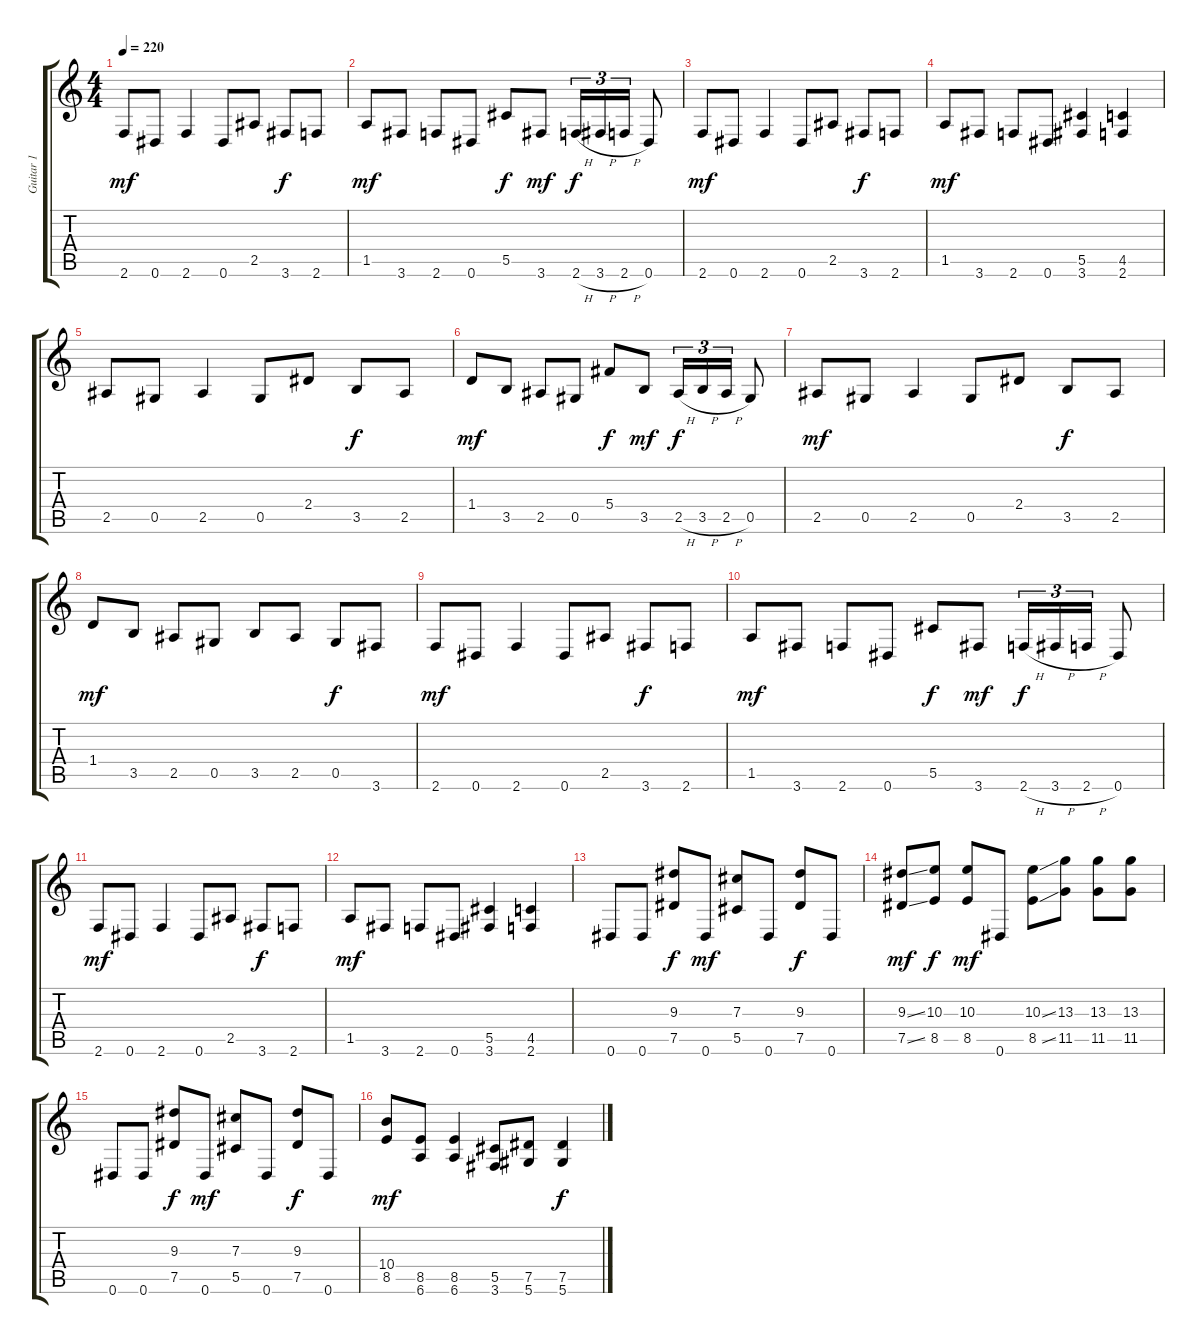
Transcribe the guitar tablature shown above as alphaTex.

\track ("Guitar 1" "Guitar 1") {instrument distortionguitar}
\staff {score tabs}
\tuning (Eb4 Bb3 Gb3 Db3 Ab2 Eb2) {hide}
\ts (4 4)
\tempo 220
\clef g2
\ks c
2.6.8{dy mf} 0.6.8 2.6.4 0.6.8 2.5.8 3.6.8{dy f} 2.6.8 |
1.5.8{dy mf} 3.6.8 2.6.8 0.6.8 5.5.8{dy f} 3.6.8{dy mf} 2.6{h}.16{tu (3 2) dy f} 3.6{h}.16{tu (3 2)} 2.6{h}.16{tu (3 2)} 0.6.8 |
2.6.8{dy mf} 0.6.8 2.6.4 0.6.8 2.5.8 3.6.8{dy f} 2.6.8 |
1.5.8{dy mf} 3.6.8 2.6.8 0.6.8 (5.5 3.6).4 (4.5 2.6).4 |
2.5.8 0.5.8 2.5.4 0.5.8 2.4.8 3.5.8{dy f} 2.5.8 |
1.4.8{dy mf} 3.5.8 2.5.8 0.5.8 5.4.8{dy f} 3.5.8{dy mf} 2.5{h}.16{tu (3 2) dy f} 3.5{h}.16{tu (3 2)} 2.5{h}.16{tu (3 2)} 0.5.8 |
2.5.8{dy mf} 0.5.8 2.5.4 0.5.8 2.4.8 3.5.8{dy f} 2.5.8 |
1.4.8{dy mf} 3.5.8 2.5.8 0.5.8 3.5.8 2.5.8 0.5.8{dy f} 3.6.8 |
2.6.8{dy mf} 0.6.8 2.6.4 0.6.8 2.5.8 3.6.8{dy f} 2.6.8 |
1.5.8{dy mf} 3.6.8 2.6.8 0.6.8 5.5.8{dy f} 3.6.8{dy mf} 2.6{h}.16{tu (3 2) dy f} 3.6{h}.16{tu (3 2)} 2.6{h}.16{tu (3 2)} 0.6.8 |
2.6.8{dy mf} 0.6.8 2.6.4 0.6.8 2.5.8 3.6.8{dy f} 2.6.8 |
1.5.8{dy mf} 3.6.8 2.6.8 0.6.8 (5.5 3.6).4 (4.5 2.6).4 |
0.6.8 0.6.8 (9.3 7.5).8{dy f} 0.6.8{dy mf} (7.3 5.5).8 0.6.8 (9.3 7.5).8{dy f} 0.6.8 |
(9.3{ss} 7.5{ss}).8{dy mf} (10.3 8.5).8{dy f} (10.3 8.5).8{dy mf} 0.6.8 (10.3{ss} 8.5{ss}).8 (13.3 11.5).8 (13.3 11.5).8 (13.3 11.5).8 |
0.6.8 0.6.8 (9.3 7.5).8{dy f} 0.6.8{dy mf} (7.3 5.5).8 0.6.8 (9.3 7.5).8{dy f} 0.6.8 |
(10.4 8.5).8{dy mf} (8.5 6.6).8 (8.5 6.6).4 (5.5 3.6).8 (7.5 5.6).8 (7.5 5.6).4{dy f}
